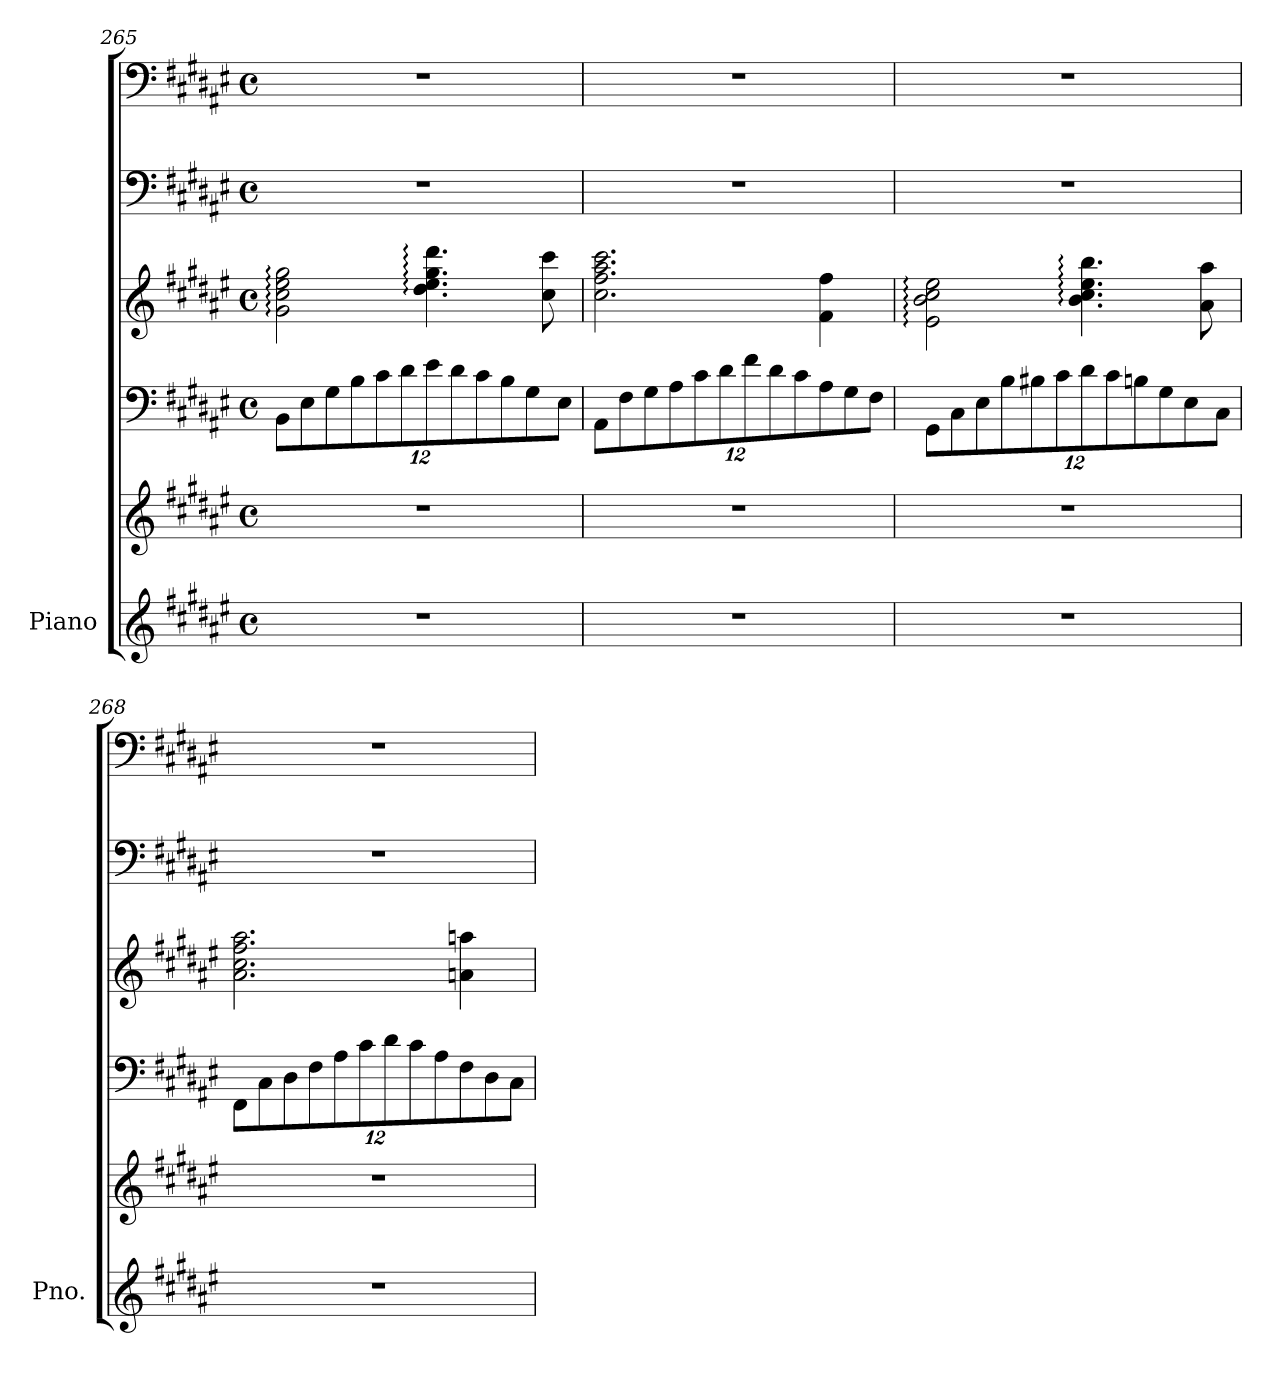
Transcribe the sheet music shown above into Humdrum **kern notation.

**kern	**kern	**kern	**kern	**kern	**kern
*part1	*part1	*part1	*part1	*part1	*part1
*staff6	*staff5	*staff4	*staff3	*staff2	*staff1
*I"Piano	*	*	*	*	*
*I'Pno.	*	*	*	*	*
!!LO:LB:g=z
*clefG2	*clefG2	*clefF4	*clefG2	*clefF4	*clefF4
*k[f#c#g#d#a#e#]	*k[f#c#g#d#a#e#]	*k[f#c#g#d#a#e#]	*k[f#c#g#d#a#e#]	*k[f#c#g#d#a#e#]	*k[f#c#g#d#a#e#]
*M4/4	*M4/4	*M4/4	*M4/4	*M4/4	*M4/4
*met(c)	*met(c)	*met(c)	*met(c)	*met(c)	*met(c)
*	*	*Xbrackettup	*	*	*
=265	=265	=265	=265	=265	=265
1r	1r	12BB\L	2g#\: 2cc#\: 2ee#\: 2gg#\:	1r	1r
.	.	12E#\	.	.	.
.	.	12G#\	.	.	.
.	.	12B\	.	.	.
.	.	12c#\	.	.	.
.	.	12d#\	.	.	.
.	.	12e#\	4.dd#\: 4.ee#\: 4.gg#\: 4.ddd#\:	.	.
.	.	12d#\	.	.	.
.	.	12c#\	.	.	.
.	.	12B\	.	.	.
.	.	12G#\	.	.	.
.	.	.	8cc#\ 8ccc#\	.	.
.	.	12E#\J	.	.	.
=266	=266	=266	=266	=266	=266
1r	1r	12AA#\L	2.cc#\ 2.ff#\ 2.aa#\ 2.ccc#\	1r	1r
.	.	12F#\	.	.	.
.	.	12G#\	.	.	.
.	.	12A#\	.	.	.
.	.	12c#\	.	.	.
.	.	12d#\	.	.	.
.	.	12f#\	.	.	.
.	.	12d#\	.	.	.
.	.	12c#\	.	.	.
.	.	12A#\	4f#\ 4ff#\	.	.
.	.	12G#\	.	.	.
.	.	12F#\J	.	.	.
=267	=267	=267	=267	=267	=267
1r	1r	12GG#\L	2e#\: 2b\: 2cc#\: 2ee#\:	1r	1r
.	.	12C#\	.	.	.
.	.	12E#\	.	.	.
.	.	12B\	.	.	.
.	.	12B#X\	.	.	.
.	.	12c#\	.	.	.
.	.	12d#\	4.b\: 4.cc#\: 4.ee#\: 4.bb\:	.	.
.	.	12c#\	.	.	.
.	.	12Bn\	.	.	.
.	.	12G#\	.	.	.
.	.	12E#\	.	.	.
.	.	.	8a#\ 8aa#\	.	.
.	.	12C#\J	.	.	.
=268	=268	=268	=268	=268	=268
1r	1r	12FF#\L	2.a#\ 2.cc#\ 2.ff#\ 2.aa#\	1r	1r
.	.	12C#\	.	.	.
.	.	12D#\	.	.	.
.	.	12F#\	.	.	.
.	.	12A#\	.	.	.
.	.	12c#\	.	.	.
.	.	12d#\	.	.	.
.	.	12c#\	.	.	.
.	.	12A#\	.	.	.
.	.	12F#\	4an\ 4aan\	.	.
.	.	12D#\	.	.	.
.	.	12C#\J	.	.	.
=	=	=	=	=	=
*-	*-	*-	*-	*-	*-
